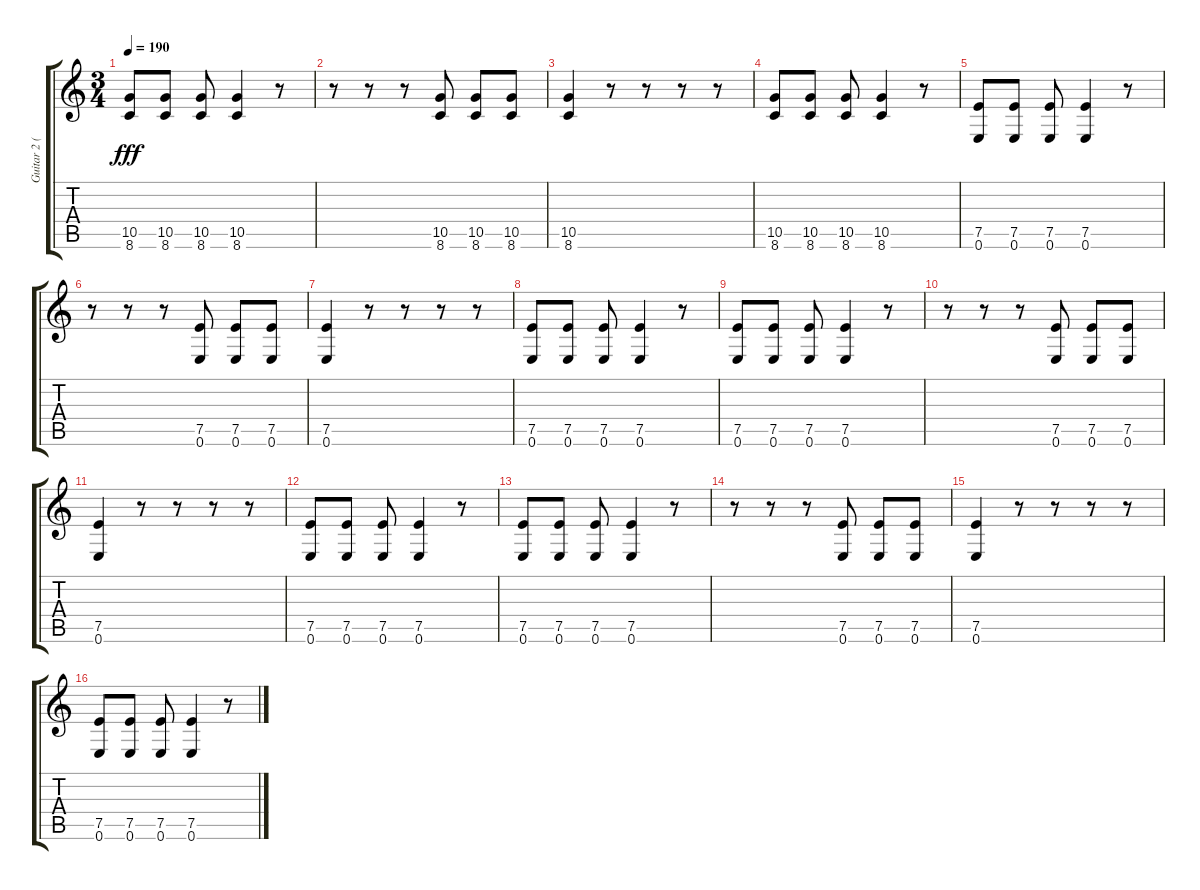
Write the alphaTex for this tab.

\track ("Guitar 2 (Disto)" "Guitar 2 (") {instrument distortionguitar}
\staff {score tabs}
\tuning (E4 B3 G3 D3 A2 E2) {hide}
\ts (3 4)
\tempo 190
\clef g2
\ks c
(10.5 8.6).8{dy fff} (10.5 8.6).8 (10.5 8.6).8 (10.5 8.6).4 r.8 |
r.8 r.8 r.8 (10.5 8.6).8 (10.5 8.6).8 (10.5 8.6).8 |
(10.5 8.6).4 r.8 r.8 r.8 r.8 |
(10.5 8.6).8 (10.5 8.6).8 (10.5 8.6).8 (10.5 8.6).4 r.8 |
(7.5 0.6).8 (7.5 0.6).8 (7.5 0.6).8 (7.5 0.6).4 r.8 |
r.8 r.8 r.8 (7.5 0.6).8 (7.5 0.6).8 (7.5 0.6).8 |
(7.5 0.6).4 r.8 r.8 r.8 r.8 |
(7.5 0.6).8 (7.5 0.6).8 (7.5 0.6).8 (7.5 0.6).4 r.8 |
(7.5 0.6).8 (7.5 0.6).8 (7.5 0.6).8 (7.5 0.6).4 r.8 |
r.8 r.8 r.8 (7.5 0.6).8 (7.5 0.6).8 (7.5 0.6).8 |
(7.5 0.6).4 r.8 r.8 r.8 r.8 |
(7.5 0.6).8 (7.5 0.6).8 (7.5 0.6).8 (7.5 0.6).4 r.8 |
(7.5 0.6).8 (7.5 0.6).8 (7.5 0.6).8 (7.5 0.6).4 r.8 |
r.8 r.8 r.8 (7.5 0.6).8 (7.5 0.6).8 (7.5 0.6).8 |
(7.5 0.6).4 r.8 r.8 r.8 r.8 |
(7.5 0.6).8 (7.5 0.6).8 (7.5 0.6).8 (7.5 0.6).4 r.8
